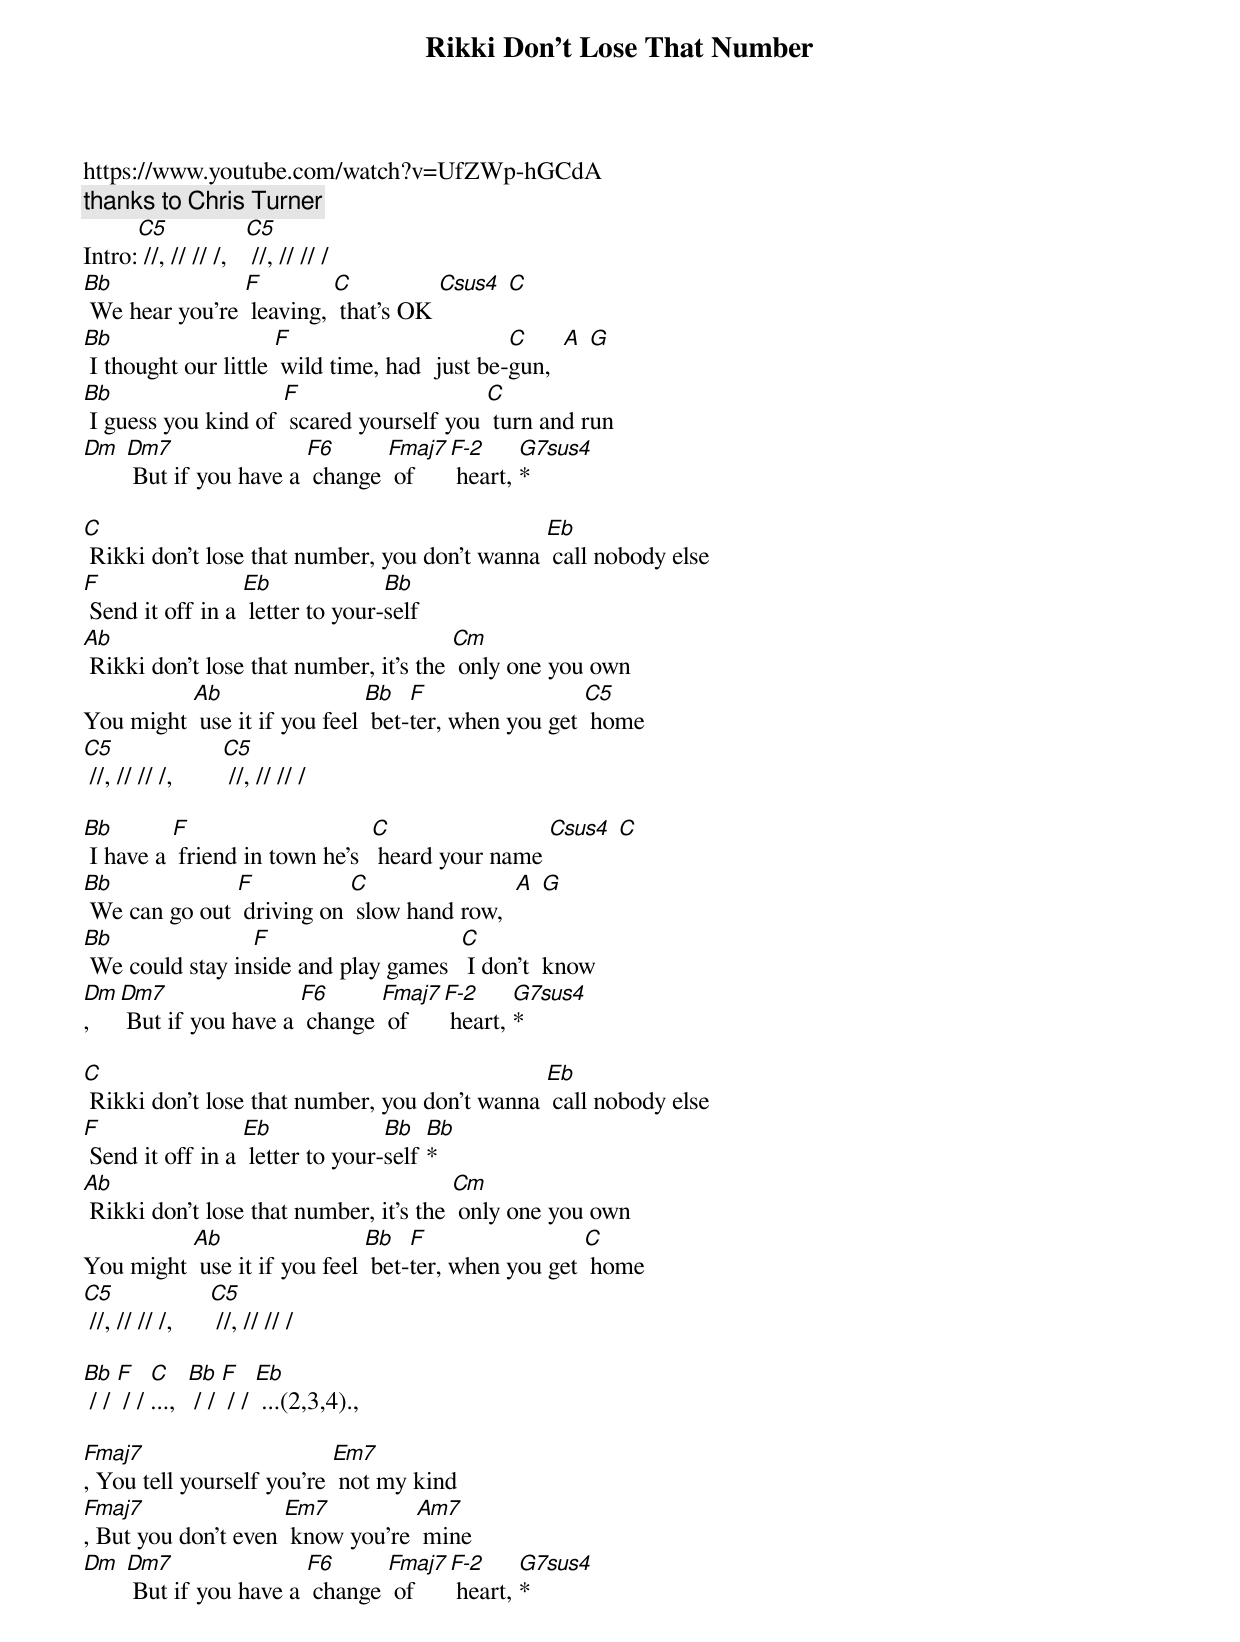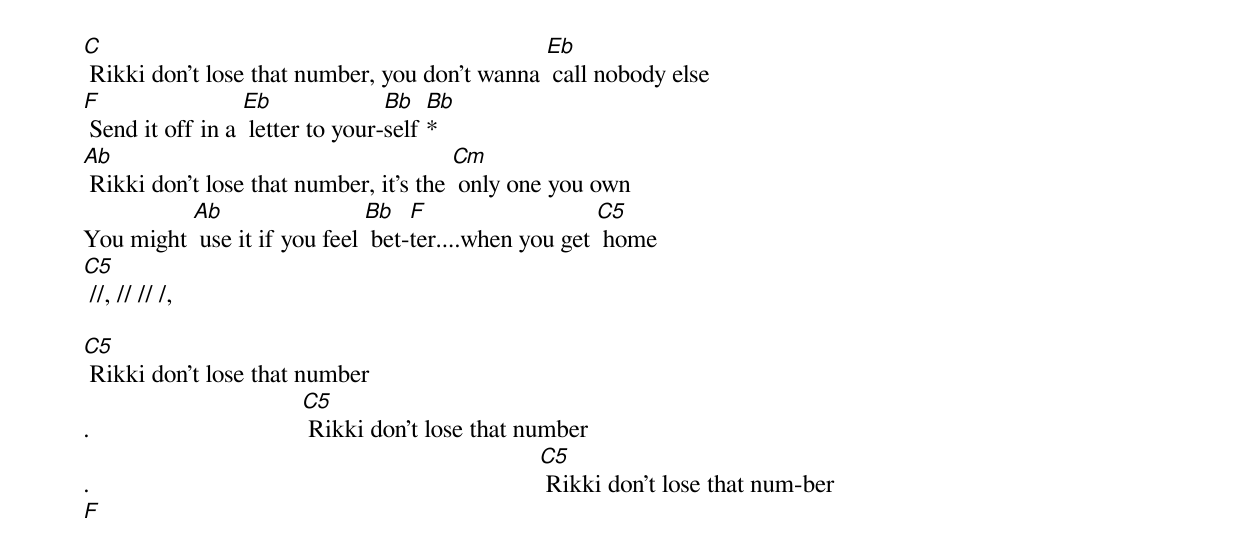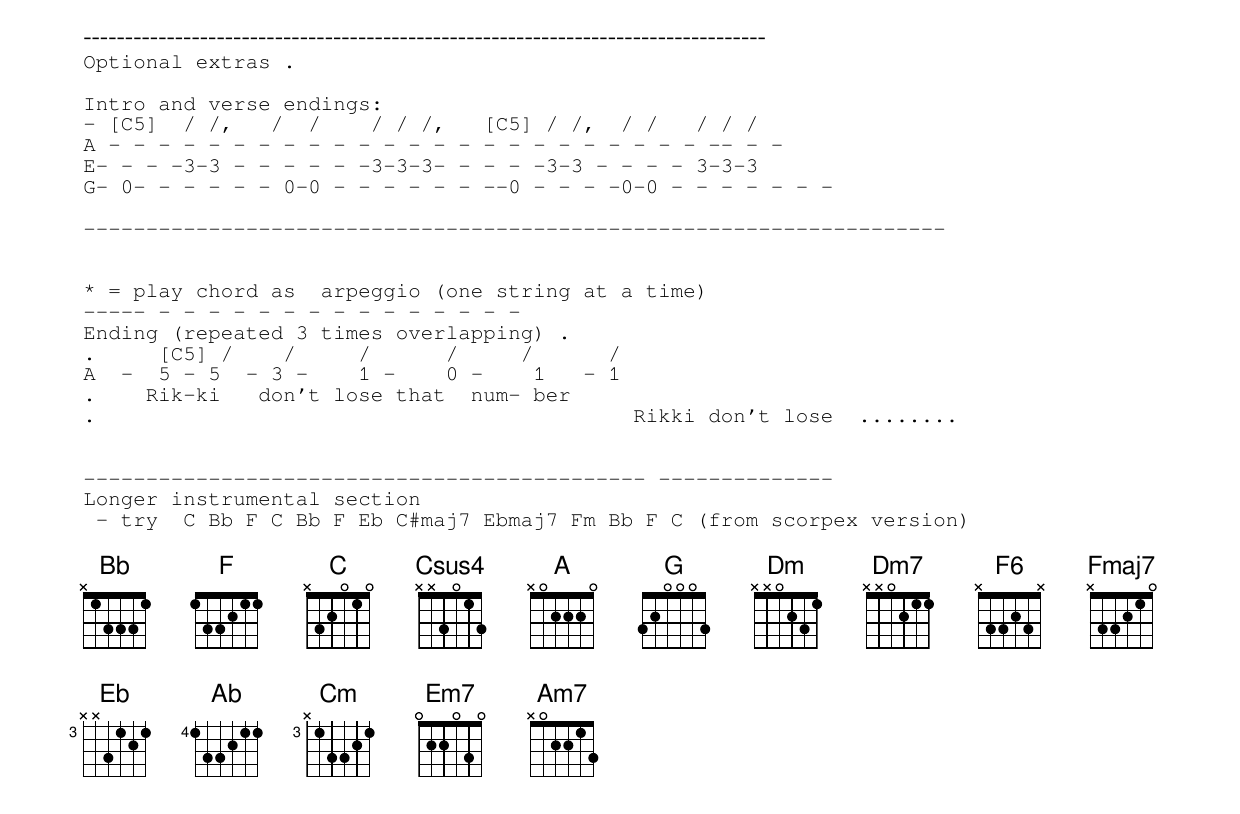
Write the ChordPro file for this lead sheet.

{t:Rikki Don't Lose That Number}
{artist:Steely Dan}
https://www.youtube.com/watch?v=UfZWp-hGCdA
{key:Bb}
{define: Fmaj7 frets 5 5 5 7 fingers 1 1 1 3}
{define: F6 frets 5 5 5 5 fingers 1 1 1 1}
{define: F-2 frets 5 5 5 x fingers 1 1 1 }
{c: thanks to Chris Turner}
Intro:[C5] //, // // /,   [C5] //, // // /
[Bb] We hear you're [F] leaving, [C] that's OK [Csus4] [C]
[Bb] I thought our little [F] wild time, had  just be-[C]gun,  [A] [G]
[Bb] I guess you kind of [F] scared yourself you [C] turn and run
[Dm] [Dm7] But if you have a [F6] change [Fmaj7] of [F-2] heart, [G7sus4]*

[C] Rikki don't lose that number, you don't wanna [Eb] call nobody else
[F] Send it off in a [Eb] letter to your-[Bb]self
[Ab] Rikki don't lose that number, it's the [Cm] only one you own
You might [Ab] use it if you feel [Bb] bet-[F]ter, when you get [C5] home
[C5] //, // // /,        [C5] //, // // /

[Bb] I have a [F] friend in town he's  [C] heard your name [Csus4] [C]
[Bb] We can go out [F] driving on [C] slow hand row,  [A] [G]
[Bb] We could stay in[F]side and play games  [C] I don't  know
[Dm], [Dm7] But if you have a [F6] change [Fmaj7] of [F-2] heart, [G7sus4]*

[C] Rikki don't lose that number, you don't wanna [Eb] call nobody else
[F] Send it off in a [Eb] letter to your-[Bb]self [Bb]*
[Ab] Rikki don't lose that number, it's the [Cm] only one you own
You might [Ab] use it if you feel [Bb] bet-[F]ter, when you get [C] home
[C5] //, // // /,      [C5] //, // // /

[Bb] / / [F] / / [C]...,  [Bb] / / [F] / / [Eb] ...(2,3,4).,

[Fmaj7], You tell yourself you're [Em7] not my kind
[Fmaj7], But you don't even [Em7] know you’re [Am7] mine
[Dm] [Dm7] But if you have a [F6] change [Fmaj7] of [F-2] heart, [G7sus4]*

[C] Rikki don't lose that number, you don't wanna [Eb] call nobody else
[F] Send it off in a [Eb] letter to your-[Bb]self [Bb]*
[Ab] Rikki don't lose that number, it's the [Cm] only one you own
You might [Ab] use it if you feel [Bb] bet-[F]ter....when you get [C5] home
[C5] //, // // /,

[C5] Rikki don't lose that number
.                                  [C5] Rikki don't lose that number
.                                                                        [C5] Rikki don't lose that num-ber
[F]



{np}

----------------------------------------------------------------------------------
{sot}
Optional extras .

Intro and verse endings:
- [C5]  / /,   /  /    / / /,   [C5] / /,  / /   / / /
A - - - - - - - - - - - - - - - - - - - - - - - - -- - -
E- - - -3-3 - - - - - -3-3-3- - - - -3-3 - - - - 3-3-3
G- 0- - - - - - 0-0 - - - - - - --0 - - - -0-0 - - - - - - -

---------------------------------------------------------------------


* = play chord as  arpeggio (one string at a time)
----- - - - - - - - - - - - - - - -
Ending (repeated 3 times overlapping) .
.     [C5] /    /     /      /     /      /
A  -  5 - 5  - 3 -    1 -    0 -    1   - 1
.    Rik-ki   don't lose that  num- ber
.                                           Rikki don't lose  ........


--------------------------------------------- --------------
Longer instrumental section
 - try  C Bb F C Bb F Eb C#maj7 Ebmaj7 Fm Bb F C (from scorpex version)

{eot}
